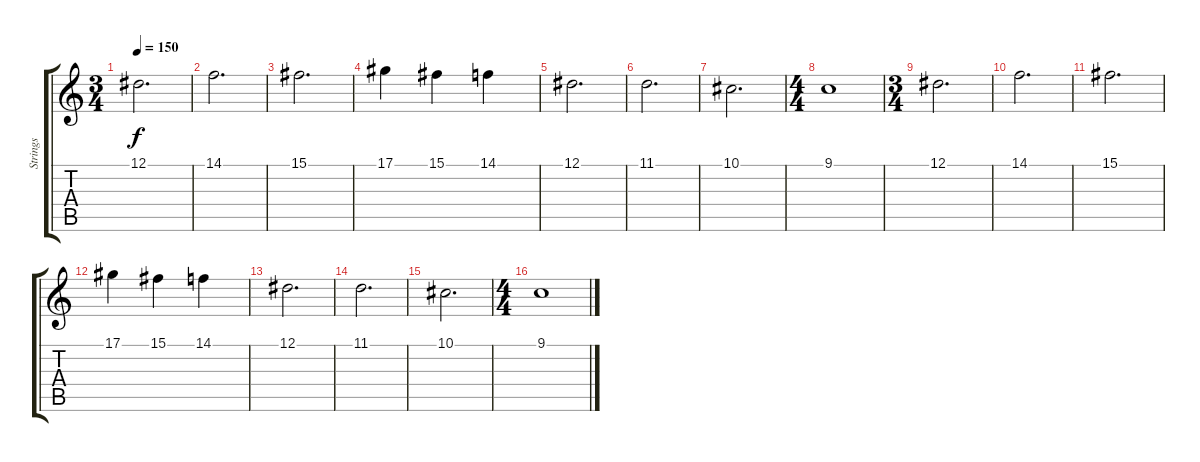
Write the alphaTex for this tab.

\track ("Strings" "Strings") {instrument stringensemble1}
\staff {score tabs}
\tuning (Eb4 Bb3 Gb3 Db3 Ab2 Eb2) {hide}
\ts (3 4)
\tempo 150
\clef g2
\ks c
12.1.2{d dy f} |
14.1.2{d} |
15.1.2{d} |
17.1.4 15.1.4 14.1.4 |
12.1.2{d} |
11.1.2{d} |
10.1.2{d} |
\ts (4 4)
9.1.1 |
\ts (3 4)
12.1.2{d} |
14.1.2{d} |
15.1.2{d} |
17.1.4 15.1.4 14.1.4 |
12.1.2{d} |
11.1.2{d} |
10.1.2{d} |
\ts (4 4)
9.1.1
